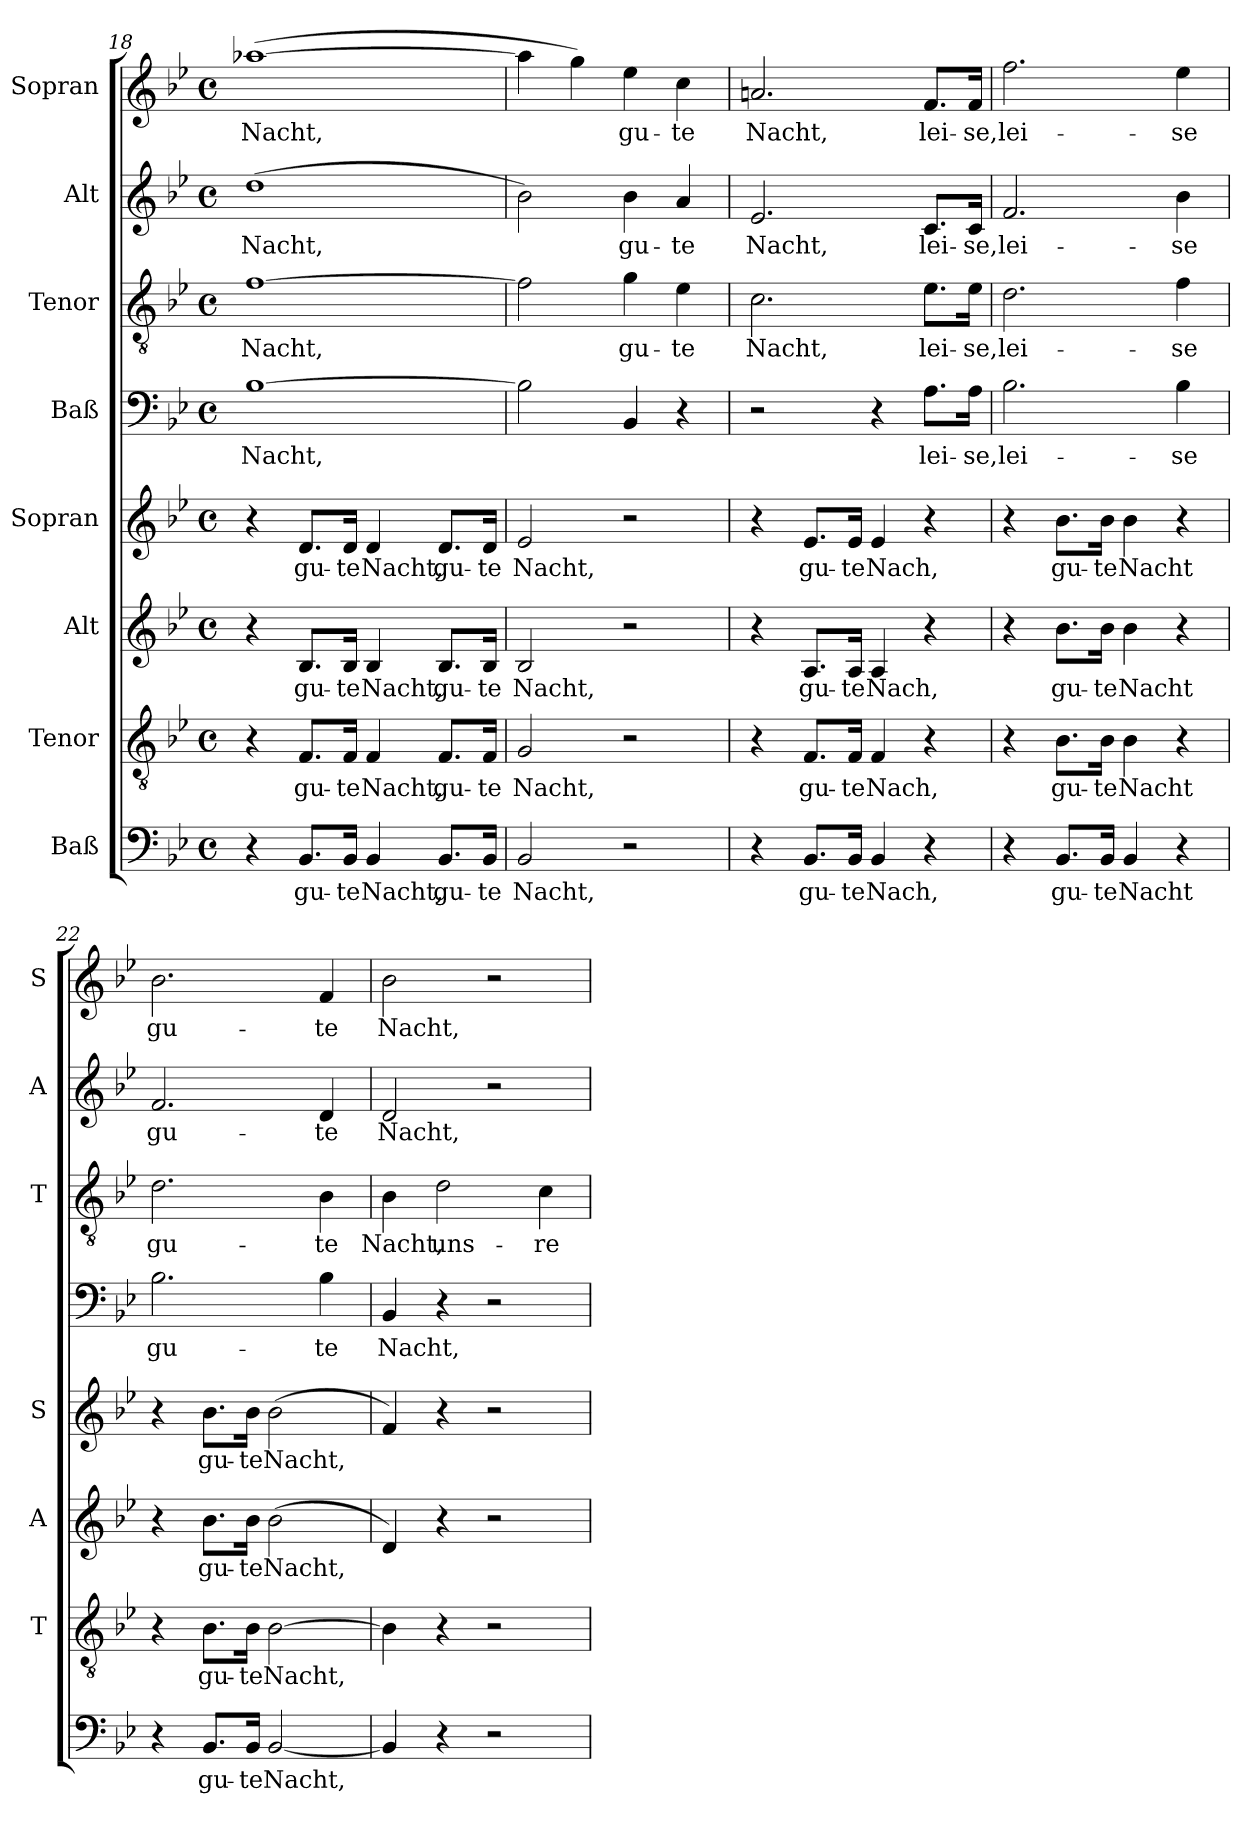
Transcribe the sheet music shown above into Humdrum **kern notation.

**kern	**text	**kern	**text	**kern	**text	**kern	**text	**kern	**text	**kern	**text	**kern	**text	**kern	**text
*part8	*part8	*part7	*part7	*part6	*part6	*part5	*part5	*part4	*part4	*part3	*part3	*part2	*part2	*part1	*part1
*staff8	*staff8	*staff7	*staff7	*staff6	*staff6	*staff5	*staff5	*staff4	*staff4	*staff3	*staff3	*staff2	*staff2	*staff1	*staff1
*I"Baß	*	*I"Tenor	*	*I"Alt	*	*I"Sopran	*	*I"Baß	*	*I"Tenor	*	*I"Alt	*	*I"Sopran	*
*	*	*I'T	*	*I'A	*	*I'S	*	*	*	*I'T	*	*I'A	*	*I'S	*
*clefF4	*	*clefGv2	*	*clefG2	*	*clefG2	*	*clefF4	*	*clefGv2	*	*clefG2	*	*clefG2	*
*k[b-e-]	*	*k[b-e-]	*	*k[b-e-]	*	*k[b-e-]	*	*k[b-e-]	*	*k[b-e-]	*	*k[b-e-]	*	*k[b-e-]	*
*B-:	*	*B-:	*	*B-:	*	*B-:	*	*B-:	*	*B-:	*	*B-:	*	*B-:	*
*M4/4	*	*M4/4	*	*M4/4	*	*M4/4	*	*M4/4	*	*M4/4	*	*M4/4	*	*M4/4	*
*met(c)	*	*met(c)	*	*met(c)	*	*met(c)	*	*met(c)	*	*met(c)	*	*met(c)	*	*met(c)	*
=18	=18	=18	=18	=18	=18	=18	=18	=18	=18	=18	=18	=18	=18	=18	=18
4r	.	4r	.	4r	.	4r	.	[1B-	Nacht,	[1f	Nacht,	(1dd	Nacht,	([1aa-X	Nacht,
8.BB-/L	gu-	8.F/L	gu-	8.B-/L	gu-	8.d/L	gu-	.	.	.	.	.	.	.	.
16BB-/Jk	-te	16F/Jk	-te	16B-/Jk	-te	16d/Jk	-te	.	.	.	.	.	.	.	.
4BB-	Nacht,	4F	Nacht,	4B-	Nacht,	4d	Nacht,	.	.	.	.	.	.	.	.
8.BB-/L	gu-	8.F/L	gu-	8.B-/L	gu-	8.d/L	gu-	.	.	.	.	.	.	.	.
16BB-/Jk	-te	16F/Jk	-te	16B-/Jk	-te	16d/Jk	-te	.	.	.	.	.	.	.	.
=19	=19	=19	=19	=19	=19	=19	=19	=19	=19	=19	=19	=19	=19	=19	=19
2BB-	Nacht,	2G	Nacht,	2B-	Nacht,	2e-	Nacht,	2B-]	.	2f]	.	2b-)	.	4aa-]	.
.	.	.	.	.	.	.	.	.	.	.	.	.	.	4gg)	.
2r	.	2r	.	2r	.	2r	.	4BB-	.	4g	gu-	4b-	gu-	4ee-	gu-
.	.	.	.	.	.	.	.	4r	.	4e-	-te	4a	-te	4cc	-te
=20	=20	=20	=20	=20	=20	=20	=20	=20	=20	=20	=20	=20	=20	=20	=20
4r	.	4r	.	4r	.	4r	.	2r	.	2.c	Nacht,	2.e-	Nacht,	2.an	Nacht,
8.BB-/L	gu-	8.F/L	gu-	8.A/L	gu-	8.e-/L	gu-	.	.	.	.	.	.	.	.
16BB-/Jk	-te	16F/Jk	-te	16A/Jk	-te	16e-/Jk	-te	.	.	.	.	.	.	.	.
4BB-	Nach,	4F	Nach,	4A	Nach,	4e-	Nach,	4r	.	.	.	.	.	.	.
4r	.	4r	.	4r	.	4r	.	8.A\L	lei-	8.e-\L	lei-	8.c/L	lei-	8.f/L	lei-
.	.	.	.	.	.	.	.	16A\Jk	-se,	16e-\Jk	-se,	16c/Jk	-se,	16f/Jk	-se,
=21	=21	=21	=21	=21	=21	=21	=21	=21	=21	=21	=21	=21	=21	=21	=21
4r	.	4r	.	4r	.	4r	.	2.B-	lei-	2.d	lei-	2.f	lei-	2.ff	lei-
8.BB-/L	gu-	8.B-\L	gu-	8.b-\L	gu-	8.b-\L	gu-	.	.	.	.	.	.	.	.
16BB-/Jk	-te	16B-\Jk	-te	16b-\Jk	-te	16b-\Jk	-te	.	.	.	.	.	.	.	.
4BB-	Nacht	4B-	Nacht	4b-	Nacht	4b-	Nacht	.	.	.	.	.	.	.	.
4r	.	4r	.	4r	.	4r	.	4B-	-se	4f	-se	4b-	-se	4ee-	-se
=22	=22	=22	=22	=22	=22	=22	=22	=22	=22	=22	=22	=22	=22	=22	=22
4r	.	4r	.	4r	.	4r	.	2.B-	gu-	2.d	gu-	2.f	gu-	2.b-	gu-
8.BB-/L	gu-	8.B-\L	gu-	8.b-\L	gu-	8.b-\L	gu-	.	.	.	.	.	.	.	.
16BB-/Jk	-te	16B-\Jk	-te	16b-\Jk	-te	16b-\Jk	-te	.	.	.	.	.	.	.	.
[2BB-	Nacht,	[2B-	Nacht,	(2b-	Nacht,	(2b-	Nacht,	.	.	.	.	.	.	.	.
.	.	.	.	.	.	.	.	4B-	-te	4B-	-te	4d	-te	4f	-te
=23	=23	=23	=23	=23	=23	=23	=23	=23	=23	=23	=23	=23	=23	=23	=23
4BB-]	.	4B-]	.	4d)	.	4f)	.	4BB-	Nacht,	4B-	Nacht,	2d	Nacht,	2b-	Nacht,
4r	.	4r	.	4r	.	4r	.	4r	.	2d	uns-	.	.	.	.
2r	.	2r	.	2r	.	2r	.	2r	.	.	.	2r	.	2r	.
.	.	.	.	.	.	.	.	.	.	4c	-re	.	.	.	.
=	=	=	=	=	=	=	=	=	=	=	=	=	=	=	=
*-	*-	*-	*-	*-	*-	*-	*-	*-	*-	*-	*-	*-	*-	*-	*-
